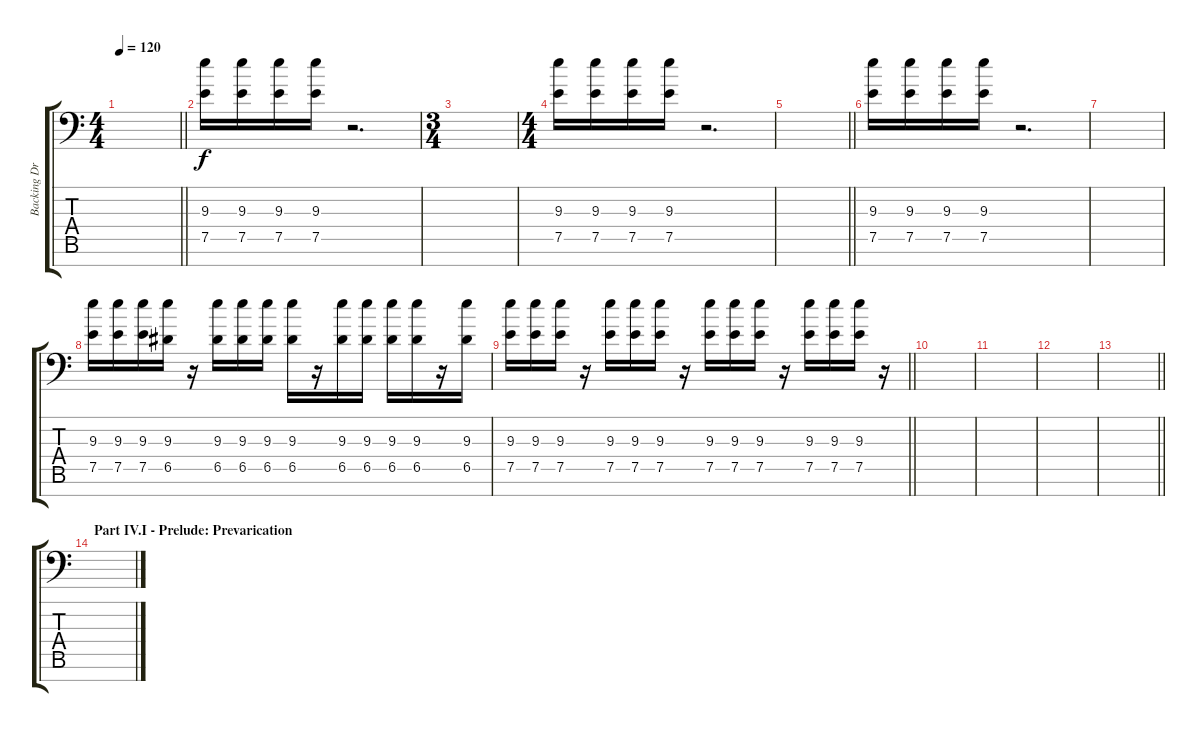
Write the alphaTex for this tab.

\track ("Backing Dropped A" "Backing Dr") {instrument distortionguitar}
\staff {score tabs}
\tuning (E4 B3 G3 D3 A2 E2 A1) {hide}
\ts (4 4)
\tempo 120
\clef f4
\barLineRight lightlight
\ks c
|
(9.3 7.5).16 (9.3 7.5).16 (9.3 7.5).16 (9.3 7.5).16 r.2{d} |
\ts (3 4)
|
\ts (4 4)
(9.3 7.5).16 (9.3 7.5).16 (9.3 7.5).16 (9.3 7.5).16 r.2{d} |
\barLineRight lightlight
|
(9.3 7.5).16 (9.3 7.5).16 (9.3 7.5).16 (9.3 7.5).16 r.2{d} |
|
(9.3 7.5).16 (9.3 7.5).16 (9.3 7.5).16 (9.3 6.5).16 r.16 (9.3 6.5).16 (9.3 6.5).16 (9.3 6.5).16 (9.3 6.5).16 r.16 (9.3 6.5).16 (9.3 6.5).16 (9.3 6.5).16 (9.3 6.5).16 r.16 (9.3 6.5).16 |
\barLineRight lightlight
(9.3 7.5).16 (9.3 7.5).16 (9.3 7.5).16 r.16 (9.3 7.5).16 (9.3 7.5).16 (9.3 7.5).16 r.16 (9.3 7.5).16 (9.3 7.5).16 (9.3 7.5).16 r.16 (9.3 7.5).16 (9.3 7.5).16 (9.3 7.5).16 r.16 |
\section ("" "")
|
|
|
\barLineRight lightlight
|
\section ("" "Part IV.I - Prelude: Prevarication")
